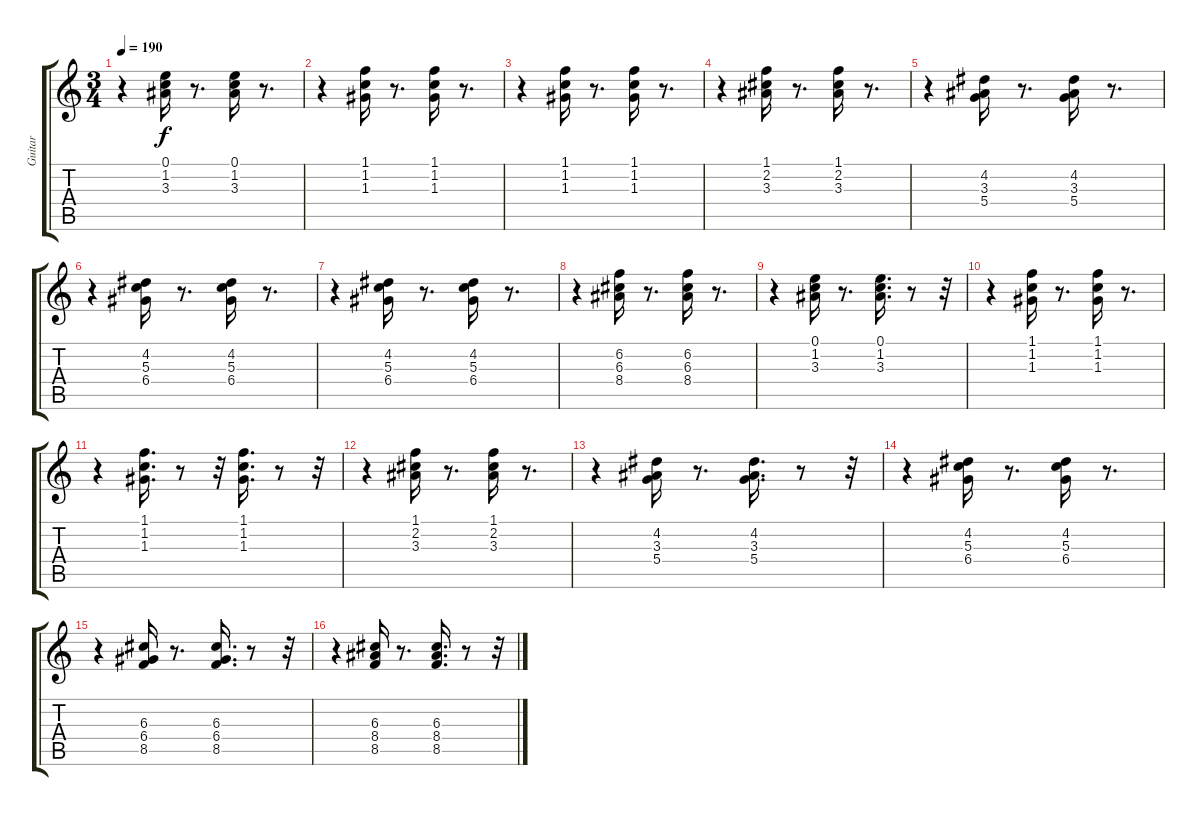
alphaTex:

\track ("Guitar" "Guitar") {instrument acousticguitarsteel}
\staff {score tabs}
\tuning (E4 B3 G3 D3 A2 E2) {hide}
\ts (3 4)
\tempo 190
\clef g2
\ks c
r.4{dy f} (0.1 1.2 3.3).16 r.8{d} (0.1 1.2 3.3).16 r.8{d} |
r.4 (1.1 1.2 1.3).16 r.8{d} (1.1 1.2 1.3).16 r.8{d} |
r.4 (1.1 1.2 1.3).16 r.8{d} (1.1 1.2 1.3).16 r.8{d} |
r.4 (1.1 2.2 3.3).16 r.8{d} (1.1 2.2 3.3).16 r.8{d} |
r.4 (4.2 3.3 5.4).16 r.8{d} (4.2 3.3 5.4).16 r.8{d} |
r.4 (4.2 5.3 6.4).16 r.8{d} (4.2 5.3 6.4).16 r.8{d} |
r.4 (4.2 5.3 6.4).16 r.8{d} (4.2 5.3 6.4).16 r.8{d} |
r.4 (6.2 6.3 8.4).16 r.8{d} (6.2 6.3 8.4).16 r.8{d} |
r.4 (0.1 1.2 3.3).16 r.8{d} (0.1 1.2 3.3).16{d} r.8 r.32 |
r.4 (1.1 1.2 1.3).16 r.8{d} (1.1 1.2 1.3).16 r.8{d} |
r.4 (1.1 1.2 1.3).16{d} r.8 r.32 (1.1 1.2 1.3).16{d} r.8 r.32 |
r.4 (1.1 2.2 3.3).16 r.8{d} (1.1 2.2 3.3).16 r.8{d} |
r.4 (4.2 3.3 5.4).16 r.8{d} (4.2 3.3 5.4).16{d} r.8 r.32 |
r.4 (4.2 5.3 6.4).16 r.8{d} (4.2 5.3 6.4).16 r.8{d} |
r.4 (6.3 6.4 8.5).16 r.8{d} (6.3 6.4 8.5).16{d} r.8 r.32 |
r.4 (6.3 8.4 8.5).16 r.8{d} (6.3 8.4 8.5).16{d} r.8 r.32
